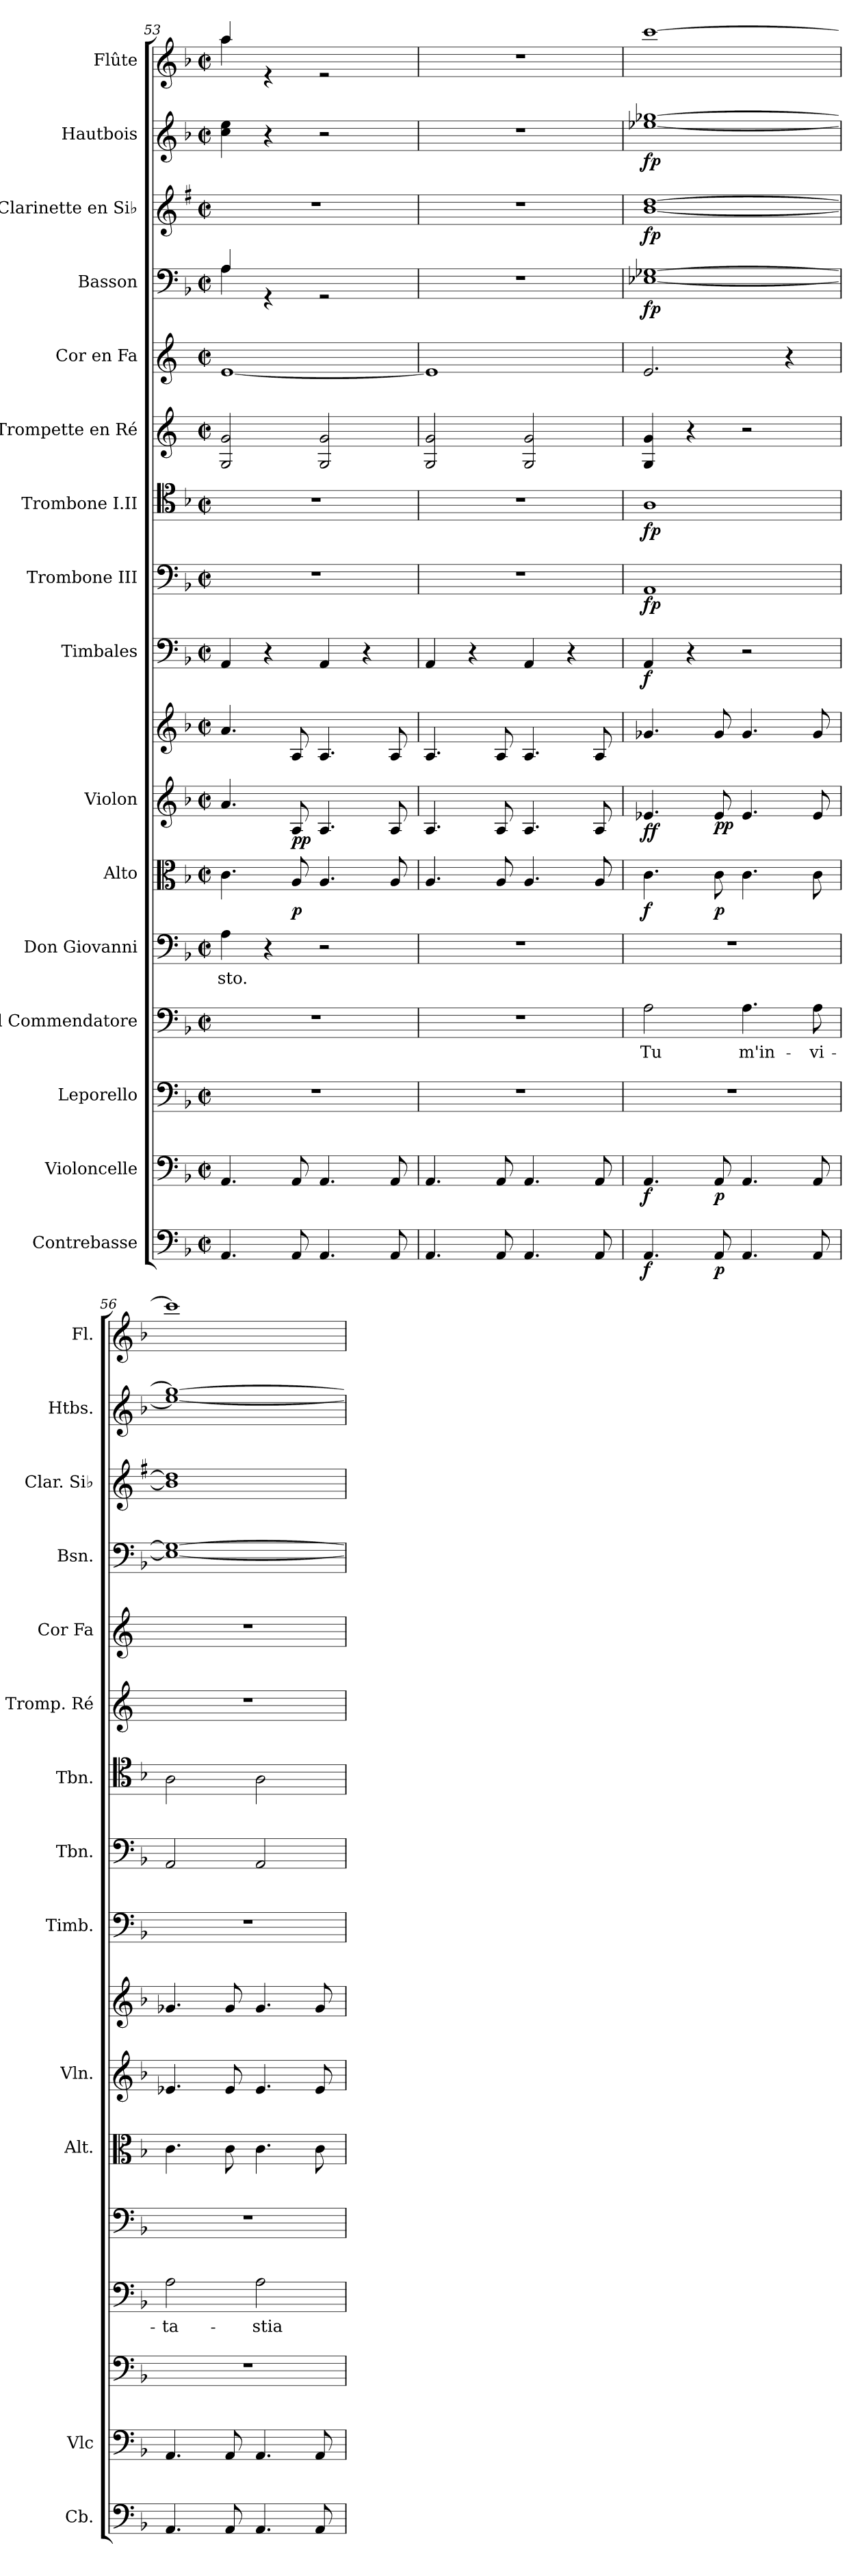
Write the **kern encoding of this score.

**kern	**dynam	**kern	**dynam	**kern	**kern	**text	**kern	**text	**kern	**dynam	**kern	**kern	**dynam	**kern	**dynam	**kern	**dynam	**kern	**dynam	**kern	**kern	**kern	**dynam	**kern	**dynam	**kern	**dynam	**kern
*part16	*part16	*part15	*part15	*part14	*part13	*part13	*part12	*part12	*part11	*part11	*part10	*part10	*part10	*part9	*part9	*part8	*part8	*part7	*part7	*part6	*part5	*part4	*part4	*part3	*part3	*part2	*part2	*part1
*staff17	*staff17	*staff16	*staff16	*staff15	*staff14	*staff14	*staff13	*staff13	*staff12	*staff12	*staff11	*staff10	*staff10/11	*staff9	*staff9	*staff8	*staff8	*staff7	*staff7	*staff6	*staff5	*staff4	*staff4	*staff3	*staff3	*staff2	*staff2	*staff1
*I"Contrebasse	*	*I"Violoncelle	*	*I"Leporello	*I"Il Commendatore	*	*I"Don Giovanni	*	*I"Alto	*	*I"Violon	*	*	*I"Timbales	*	*I"Trombone III	*	*I"Trombone I.II	*	*I"Trompette en Ré	*I"Cor en Fa	*I"Basson	*	*I"Clarinette en Si♭	*	*I"Hautbois	*	*I"Flûte
*I'Cb.	*	*I'Vlc	*	*	*	*	*	*	*I'Alt.	*	*I'Vln.	*	*	*I'Timb.	*	*I'Tbn.	*	*I'Tbn.	*	*I'Tromp. Ré	*I'Cor Fa	*I'Bsn.	*	*I'Clar. Si♭	*	*I'Htbs.	*	*I'Fl.
*clefF4	*	*clefF4	*	*clefF4	*clefF4	*	*clefF4	*	*clefC3	*	*clefG2	*clefG2	*	*clefF4	*	*clefF4	*	*clefC4	*	*clefG2	*clefG2	*clefF4	*	*clefG2	*	*clefG2	*	*clefG2
*ITrd7c12	*	*	*	*	*	*	*	*	*	*	*	*	*	*	*	*	*	*	*	*ITrd-1c-2	*ITrd4c7	*	*	*ITrd1c2	*	*	*	*
*k[b-]	*	*k[b-]	*	*k[b-]	*k[b-]	*	*k[b-]	*	*k[b-]	*	*k[b-]	*k[b-]	*	*k[b-]	*	*k[b-]	*	*k[b-]	*	*k[f#c#]	*k[b-]	*k[b-]	*	*k[b-]	*	*k[b-]	*	*k[b-]
*M2/2	*	*M2/2	*	*M2/2	*M2/2	*	*M2/2	*	*M2/2	*	*M2/2	*M2/2	*	*M2/2	*	*M2/2	*	*M2/2	*	*M2/2	*M2/2	*M2/2	*	*M2/2	*	*M2/2	*	*M2/2
*met(c|)	*	*met(c|)	*	*met(c|)	*met(c|)	*	*met(c|)	*	*met(c|)	*	*met(c|)	*met(c|)	*	*met(c|)	*	*met(c|)	*	*met(c|)	*	*met(c|)	*met(c|)	*met(c|)	*	*met(c|)	*	*met(c|)	*	*met(c|)
=53	=53	=53	=53	=53	=53	=53	=53	=53	=53	=53	=53	=53	=53	=53	=53	=53	=53	=53	=53	=53	=53	=53	=53	=53	=53	=53	=53	=53
!	!	!	!	!	!	!	!	!LO:LY:b	!	!	!	!	!	!	!	!	!	!	!	!	!	!	!	!	!	!	!	!
*	*	*	*	*	*	*	*	*	*	*	*	*	*	*	*	*	*	*	*	*	*	*^	*	*	*	*	*	*^
4.AAA/	.	4.AA/	.	1r	1r	.	4A\	sto.	4.c\	.	4.a/	4.a/	.	4AA/	.	1r	.	1r	.	2A/ 2a/	[1A	4A/	4A\	.	1r	.	4cc\ 4ee\	.	4aa/	4aa\
.	.	.	.	.	.	.	4r	.	.	.	.	.	.	4r	.	.	.	.	.	.	.	4rGG	2.ryy	.	.	.	4r	.	4re	2.ryy
!	!	!	!	!	!	!	!	!	!	!LO:DY:b	!	!	!LO:DY:b=2	!	!	!	!	!	!	!	!	!	!	!	!	!	!	!	!	!
!	!	!	!	!	!	!	!	!	!	!	!	!	!LO:DY:n=1:b	!	!	!	!	!	!	!	!	!	!	!	!	!	!	!	!	!
8AAA/	.	8AA/	.	.	.	.	.	.	8A/	p	8A/	8A/	p p	.	.	.	.	.	.	.	.	.	.	.	.	.	.	.	.	.
4.AAA/	.	4.AA/	.	.	.	.	2r	.	4.A/	.	4.A/	4.A/	.	4AA/	.	.	.	.	.	2A/ 2a/	.	2rGG	.	.	.	.	2r	.	2re	.
.	.	.	.	.	.	.	.	.	.	.	.	.	.	4r	.	.	.	.	.	.	.	.	.	.	.	.	.	.	.	.
8AAA/	.	8AA/	.	.	.	.	.	.	8A/	.	8A/	8A/	.	.	.	.	.	.	.	.	.	.	.	.	.	.	.	.	.	.
*	*	*	*	*	*	*	*	*	*	*	*	*	*	*	*	*	*	*	*	*	*	*v	*v	*	*	*	*	*	*v	*v
=54	=54	=54	=54	=54	=54	=54	=54	=54	=54	=54	=54	=54	=54	=54	=54	=54	=54	=54	=54	=54	=54	=54	=54	=54	=54	=54	=54	=54
4.AAA/	.	4.AA/	.	1r	1r	.	1r	.	4.A/	.	4.A/	4.A/	.	4AA/	.	1r	.	1r	.	2A/ 2a/	1A]	1r	.	1r	.	1r	.	1r
.	.	.	.	.	.	.	.	.	.	.	.	.	.	4r	.	.	.	.	.	.	.	.	.	.	.	.	.	.
8AAA/	.	8AA/	.	.	.	.	.	.	8A/	.	8A/	8A/	.	.	.	.	.	.	.	.	.	.	.	.	.	.	.	.
4.AAA/	.	4.AA/	.	.	.	.	.	.	4.A/	.	4.A/	4.A/	.	4AA/	.	.	.	.	.	2A/ 2a/	.	.	.	.	.	.	.	.
.	.	.	.	.	.	.	.	.	.	.	.	.	.	4r	.	.	.	.	.	.	.	.	.	.	.	.	.	.
8AAA/	.	8AA/	.	.	.	.	.	.	8A/	.	8A/	8A/	.	.	.	.	.	.	.	.	.	.	.	.	.	.	.	.
=55	=55	=55	=55	=55	=55	=55	=55	=55	=55	=55	=55	=55	=55	=55	=55	=55	=55	=55	=55	=55	=55	=55	=55	=55	=55	=55	=55	=55
!	!LO:DY:b	!	!LO:DY:b	!	!	!LO:LY:b	!	!	!	!LO:DY:b	!	!	!LO:DY:b=2	!	!	!	!	!	!	!	!	!	!	!	!	!	!	!
*	*	*	*	*	*	*	*	*	*	*	*	*	*	*	*	*	*	*	*	*	*	*	*	*	*	*^	*	*
!	!	!	!	!	!	!	!	!	!	!	!	!	!LO:DY:n=1:b	!	!LO:DY:b	!	!LO:DY:b	!	!LO:DY:b	!	!	!	!LO:DY:b	!	!LO:DY:b	!	!	!LO:DY:b	!
4.AAA/	f	4.AA/	f	1r	2A\	Tu	1r	.	4.c\	f	4.e-X/	4.g-X/	f f	4AA/	f	1AA	fp	1A	fp	4A/ 4a/	2.A/	[1E-X [1G-X	fp	[1a [1cc	fp	[1gg-X	[1ee-X	fp	[1ccc
.	.	.	.	.	.	.	.	.	.	.	.	.	.	4r	.	.	.	.	.	4r	.	.	.	.	.	.	.	.	.
!	!LO:DY:b	!	!LO:DY:b	!	!	!	!	!	!	!LO:DY:b	!	!	!LO:DY:n=2:b=2	!	!	!	!	!	!	!	!	!	!	!	!	!	!	!	!
!	!	!	!	!	!	!	!	!	!	!	!	!	!LO:DY:n=3:b	!	!	!	!	!	!	!	!	!	!	!	!	!	!	!	!
8AAA/	p	8AA/	p	.	.	.	.	.	8c\	p	8e-/	8g-/	p p	.	.	.	.	.	.	.	.	.	.	.	.	.	.	.	.
!	!	!	!	!	!	!LO:LY:b	!	!	!	!	!	!	!	!	!	!	!	!	!	!	!	!	!	!	!	!	!	!	!
4.AAA/	.	4.AA/	.	.	4.A\	m'in-	.	.	4.c\	.	4.e-/	4.g-/	.	2r	.	.	.	.	.	2r	.	.	.	.	.	.	.	.	.
.	.	.	.	.	.	.	.	.	.	.	.	.	.	.	.	.	.	.	.	.	4r	.	.	.	.	.	.	.	.
!	!	!	!	!	!	!LO:LY:b	!	!	!	!	!	!	!	!	!	!	!	!	!	!	!	!	!	!	!	!	!	!	!
8AAA/	.	8AA/	.	.	8A\	-vi-	.	.	8c\	.	8e-/	8g-/	.	.	.	.	.	.	.	.	.	.	.	.	.	.	.	.	.
=56	=56	=56	=56	=56	=56	=56	=56	=56	=56	=56	=56	=56	=56	=56	=56	=56	=56	=56	=56	=56	=56	=56	=56	=56	=56	=56	=56	=56	=56
!	!	!	!	!	!	!LO:LY:b	!	!	!	!	!	!	!	!	!	!	!	!	!	!	!	!	!	!	!	!	!	!	!
4.AAA/	.	4.AA/	.	1r	2A\	-ta-	1r	.	4.c\	.	4.e-X/	4.g-X/	.	1r	.	2AA/	.	2A\	.	1r	1r	1E-_ 1G-_	.	1a] 1cc]	.	1gg-_	1ee-_	.	1ccc]
8AAA/	.	8AA/	.	.	.	.	.	.	8c\	.	8e-/	8g-/	.	.	.	.	.	.	.	.	.	.	.	.	.	.	.	.	.
!	!	!	!	!	!	!LO:LY:b	!	!	!	!	!	!	!	!	!	!	!	!	!	!	!	!	!	!	!	!	!	!	!
4.AAA/	.	4.AA/	.	.	2A\	-stia	.	.	4.c\	.	4.e-/	4.g-/	.	.	.	2AA/	.	2A\	.	.	.	.	.	.	.	.	.	.	.
8AAA/	.	8AA/	.	.	.	.	.	.	8c\	.	8e-/	8g-/	.	.	.	.	.	.	.	.	.	.	.	.	.	.	.	.	.
*	*	*	*	*	*	*	*	*	*	*	*	*	*	*	*	*	*	*	*	*	*	*	*	*	*	*v	*v	*	*
=	=	=	=	=	=	=	=	=	=	=	=	=	=	=	=	=	=	=	=	=	=	=	=	=	=	=	=	=
*-	*-	*-	*-	*-	*-	*-	*-	*-	*-	*-	*-	*-	*-	*-	*-	*-	*-	*-	*-	*-	*-	*-	*-	*-	*-	*-	*-	*-
